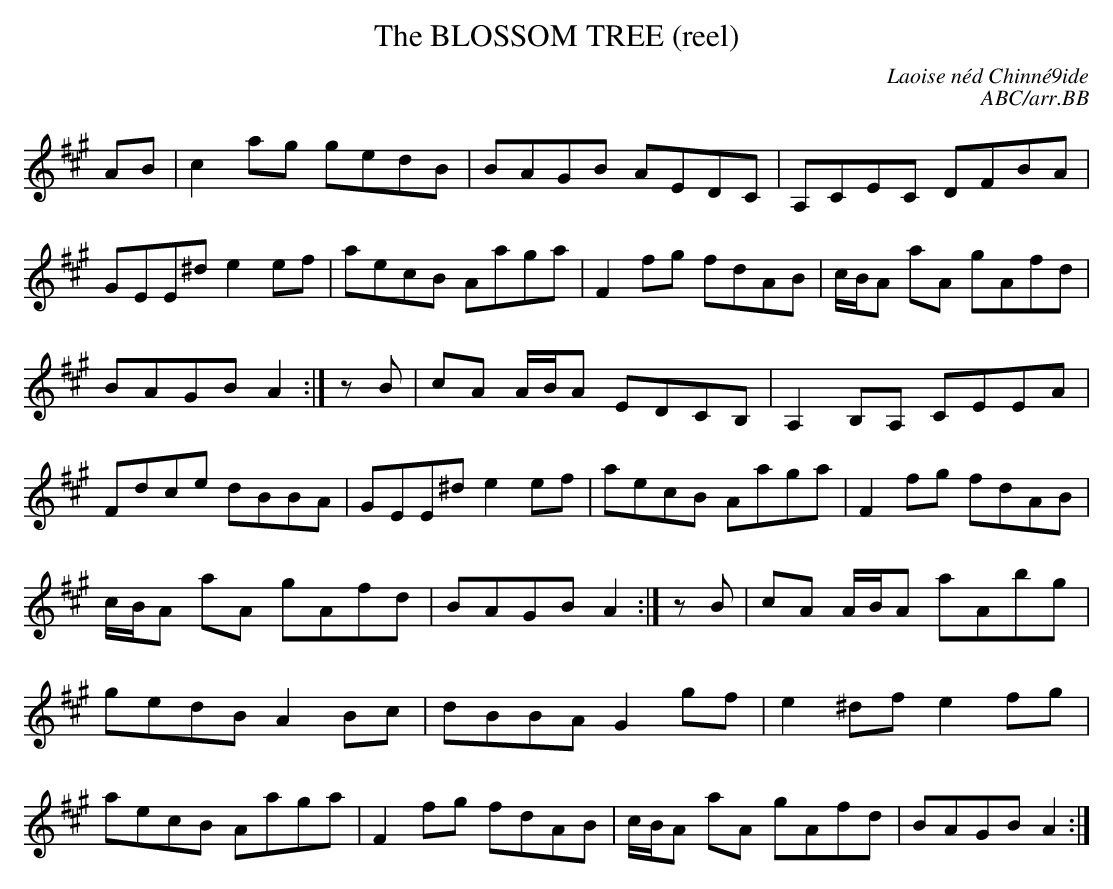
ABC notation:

X:1
T:BLOSSOM TREE (reel), The\
C:Laoise n\'ed Chinn\'e9ide\
C:ABC/arr.BB\
M:C\
L:1/8\
K:A\
AB|c2ag gedB|BAGB AEDC|A,CEC DFBA|GEE^d e2ef|\
aecB Aaga|F2fg fdAB|c/B/A aA gAfd|BAGB A2 :|\
zB|cA A/B/A EDCB,|A,2B,A, CEEA|Fdce dBBA|GEE^d e2ef|\
aecB Aaga|F2fg fdAB|c/B/A aA gAfd|BAGB A2 :|\
zB|cA A/B/A aAbg|gedB A2Bc|dBBA G2gf|e2^df e2fg|\
aecB Aaga|F2fg fdAB|c/B/A aA gAfd|BAGB A2 :|\
\
\
